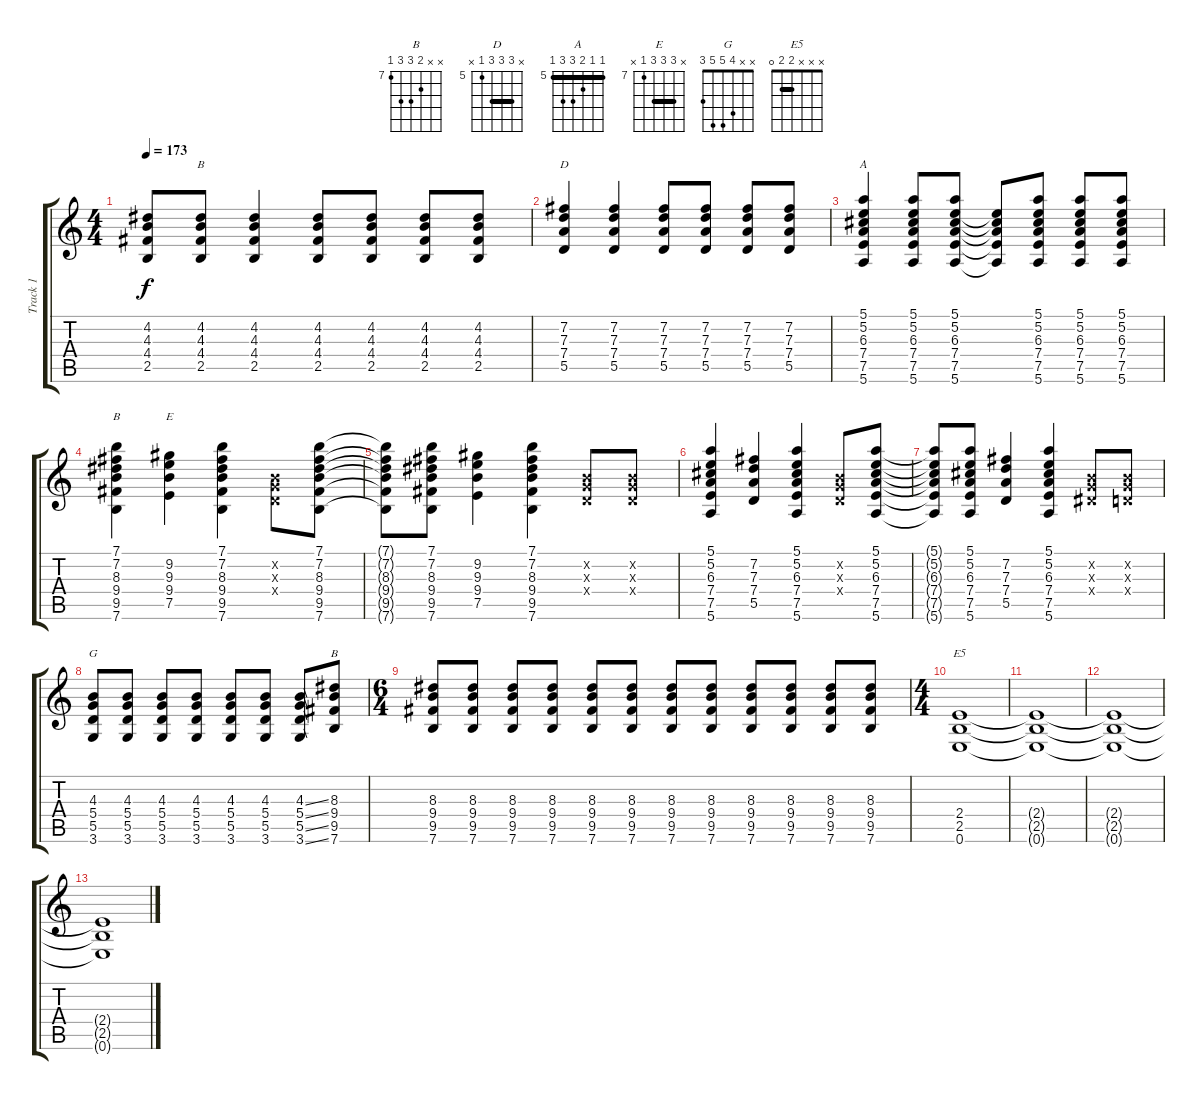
\track ("Track 1" "Track 1") {instrument distortionguitar}
\staff {score tabs}
\tuning (E4 B3 G3 D3 A2 E2) {hide}
\chord ("B" x 4 4 4 2 x) {barre 4}
\chord ("D" x 7 7 7 5 x) {firstfret 5 barre 7}
\chord ("A" 5 5 6 7 7 5) {firstfret 5 barre 5}
\chord ("B" 7 7 8 9 9 7) {firstfret 7 barre 7}
\chord ("E" x 9 9 9 7 x) {firstfret 7 barre 9}
\chord ("G" x x 4 5 5 3)
\chord ("B" x x 8 9 9 7) {firstfret 7}
\chord ("E5" x x x 2 2 0) {barre 2}
\ts (4 4)
\tempo 173
\clef g2
\ks c
(4.2{t} 4.3{t} 4.4{t} 2.5{t}).8{dy f} (4.2 4.3 4.4 2.5).8{ch "B"} (4.2 4.3 4.4 2.5).4 (4.2 4.3 4.4 2.5).8 (4.2 4.3 4.4 2.5).8 (4.2 4.3 4.4 2.5).8 (4.2 4.3 4.4 2.5).8 |
(7.2 7.3 7.4 5.5).4{ch "D"} (7.2 7.3 7.4 5.5).4 (7.2 7.3 7.4 5.5).8 (7.2 7.3 7.4 5.5).8 (7.2 7.3 7.4 5.5).8 (7.2 7.3 7.4 5.5).8 |
(5.1 5.2 6.3 7.4 7.5 5.6).4{ch "A"} (5.1 5.2 6.3 7.4 7.5 5.6).8 (5.1 5.2 6.3 7.4 7.5 5.6).8 (5.2{t} 6.3{t} 7.4{t} 7.5{t} 5.6{t}).8 (5.1 5.2 6.3 7.4 7.5 5.6).8 (5.1 5.2 6.3 7.4 7.5 5.6).8 (5.1 5.2 6.3 7.4 7.5 5.6).8 |
(7.1 7.2 8.3 9.4 9.5 7.6).4{ch "B"} (9.2 9.3 9.4 7.5).4{ch "E"} (7.1 7.2 8.3 9.4 9.5 7.6).4 (0.2{x} 0.3{x} 0.4{x}).8 (7.1 7.2 8.3 9.4 9.5 7.6).8 |
(7.1{t} 7.2{t} 8.3{t} 9.4{t} 9.5{t} 7.6{t}).8 (7.1 7.2 8.3 9.4 9.5 7.6).8 (9.2 9.3 9.4 7.5).4 (7.1 7.2 8.3 9.4 9.5 7.6).4 (0.2{x} 0.3{x} 0.4{x}).8 (0.2{x} 0.3{x} 0.4{x}).8 |
(5.1 5.2 6.3 7.4 7.5 5.6).4 (7.2 7.3 7.4 5.5).4 (5.1 5.2 6.3 7.4 7.5 5.6).4 (0.2{x} 0.3{x} 0.4{x}).8 (5.1 5.2 6.3 7.4 7.5 5.6).8 |
(5.1{t} 5.2{t} 6.3{t} 7.4{t} 7.5{t} 5.6{t}).8 (5.1 5.2 6.3 7.4 7.5 5.6).8 (7.2 7.3 7.4 5.5).4 (5.1 5.2 6.3 7.4 7.5 5.6).4 (0.2{x} 0.3{x} 1.4{x}).8 (0.2{x} 0.3{x} 0.4{x}).8 |
(4.3 5.4 5.5 3.6).8{ch "G"} (4.3 5.4 5.5 3.6).8 (4.3 5.4 5.5 3.6).8 (4.3 5.4 5.5 3.6).8 (4.3 5.4 5.5 3.6).8 (4.3 5.4 5.5 3.6).8 (4.3{ss} 5.4{ss} 5.5{ss} 3.6{ss}).8 (8.3 9.4 9.5 7.6).8{ch "B"} |
\ts (6 4)
(8.3 9.4 9.5 7.6).8 (8.3 9.4 9.5 7.6).8 (8.3 9.4 9.5 7.6).8 (8.3 9.4 9.5 7.6).8 (8.3 9.4 9.5 7.6).8 (8.3 9.4 9.5 7.6).8 (8.3 9.4 9.5 7.6).8 (8.3 9.4 9.5 7.6).8 (8.3 9.4 9.5 7.6).8 (8.3 9.4 9.5 7.6).8 (8.3 9.4 9.5 7.6).8 (8.3 9.4 9.5 7.6).8 |
\ts (4 4)
(2.4 2.5 0.6).1{ch "E5"} |
(2.4{t} 2.5{t} 0.6{t}).1 |
(2.4{t} 2.5{t} 0.6{t}).1 |
(2.4{t} 2.5{t} 0.6{t}).1
